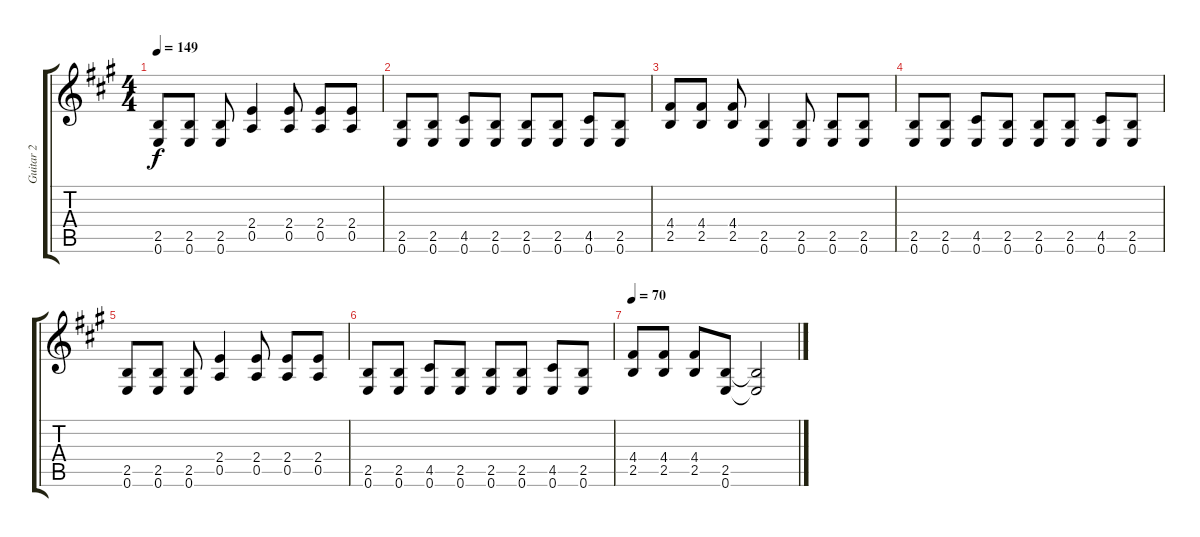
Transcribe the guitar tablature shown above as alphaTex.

\track ("Guitar 2" "Guitar 2") {instrument electricguitarclean}
\staff {score tabs}
\tuning (E4 B3 G3 D3 A2 E2) {hide}
\ts (4 4)
\tempo 149
\clef g2
\ks f#minor
(2.5 0.6).8{dy f} (2.5 0.6).8 (2.5 0.6).8 (2.4 0.5).4 (2.4 0.5).8 (2.4 0.5).8 (2.4 0.5).8 |
(2.5 0.6).8 (2.5 0.6).8 (4.5 0.6).8 (2.5 0.6).8 (2.5 0.6).8 (2.5 0.6).8 (4.5 0.6).8 (2.5 0.6).8 |
(4.4 2.5).8 (4.4 2.5).8 (4.4 2.5).8 (2.5 0.6).4 (2.5 0.6).8 (2.5 0.6).8 (2.5 0.6).8 |
(2.5 0.6).8 (2.5 0.6).8 (4.5 0.6).8 (2.5 0.6).8 (2.5 0.6).8 (2.5 0.6).8 (4.5 0.6).8 (2.5 0.6).8 |
(2.5 0.6).8 (2.5 0.6).8 (2.5 0.6).8 (2.4 0.5).4 (2.4 0.5).8 (2.4 0.5).8 (2.4 0.5).8 |
(2.5 0.6).8 (2.5 0.6).8 (4.5 0.6).8 (2.5 0.6).8 (2.5 0.6).8 (2.5 0.6).8 (4.5 0.6).8 (2.5 0.6).8 |
\tempo 70
(4.4 2.5).8 (4.4 2.5).8 (4.4 2.5).8 (2.5 0.6).8 (2.5{t} 0.6{t}).2
